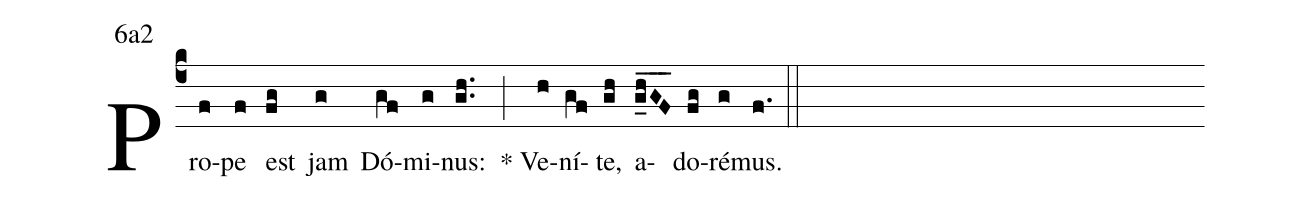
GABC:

mode:6a2;
%%
(c4) Pro(f)pe(f) est(fg) jam(g) Dó(gf)mi(g)nus:(gh..) (;) <sp>*</sp> Ve(h)ní(gf)te,(gh) a(g_h_GF__)do(fg)ré(g)mus.(f.)  (::)
